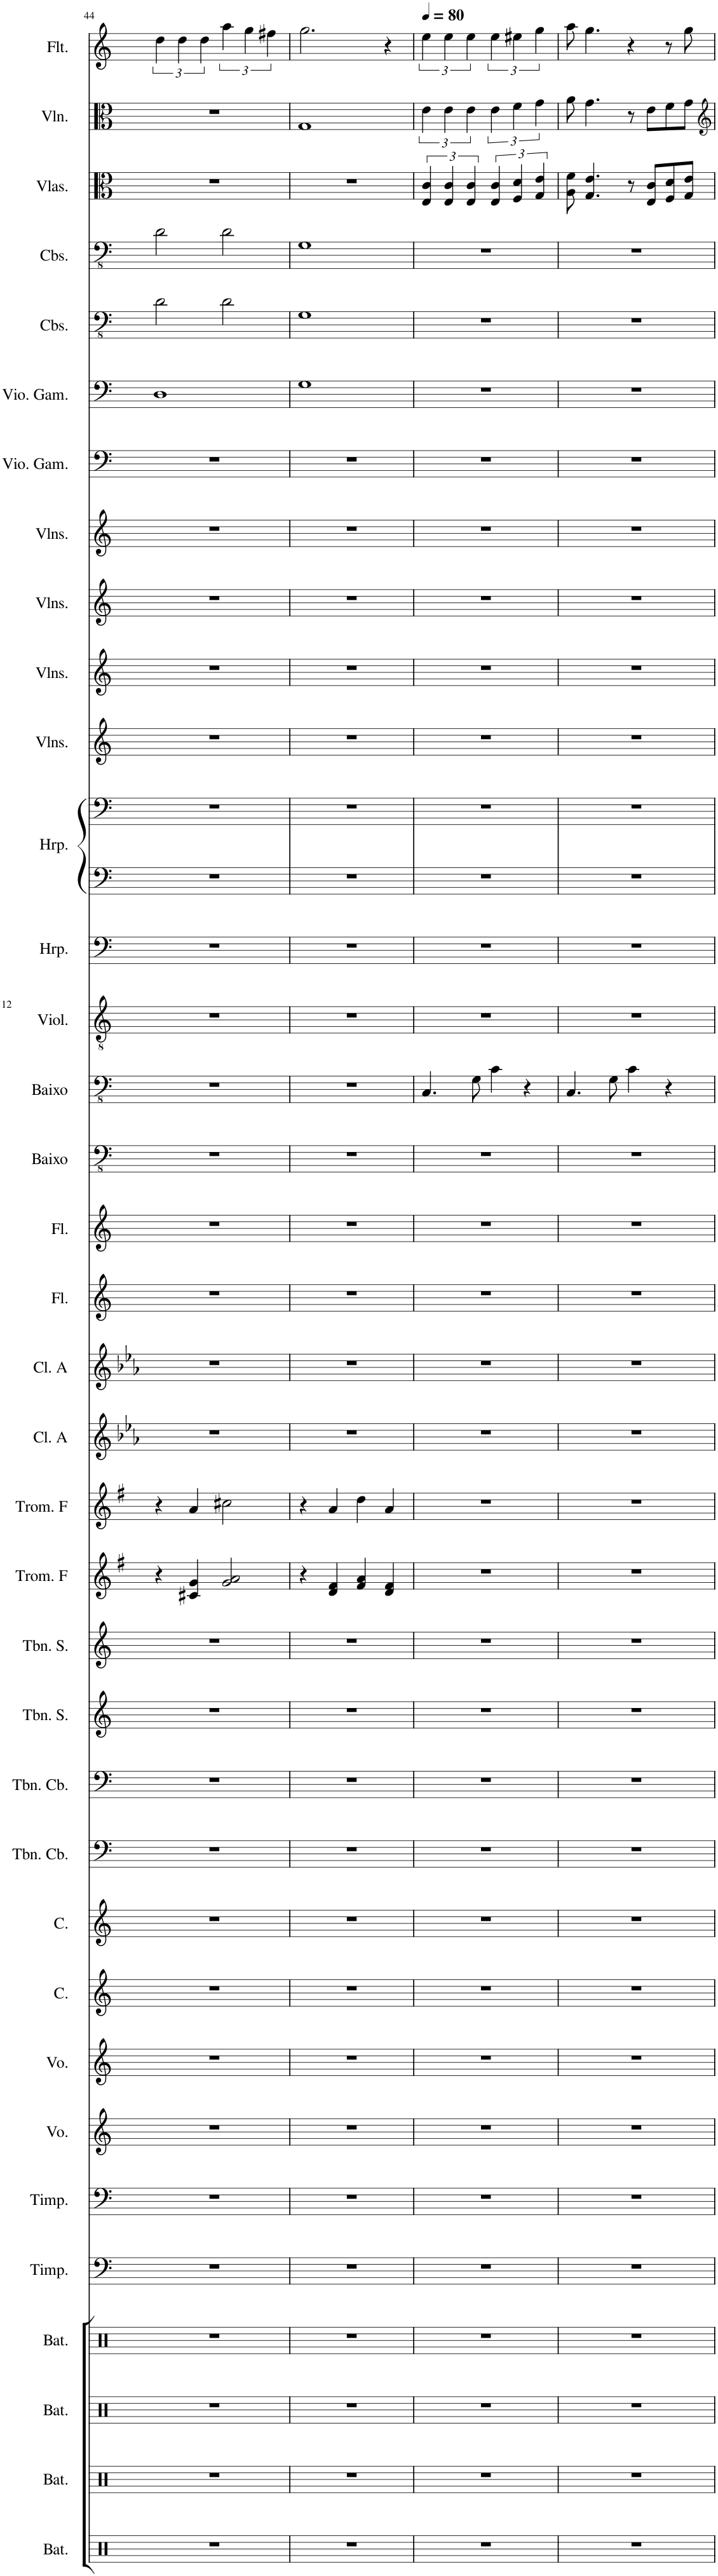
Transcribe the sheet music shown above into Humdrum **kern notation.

**kern	**kern	**kern	**kern	**kern	**kern	**kern	**kern	**kern	**kern	**kern	**kern	**kern	**kern	**kern	**kern	**kern	**kern	**kern	**kern	**kern	**kern	**kern	**kern	**kern	**kern	**kern	**kern	**kern	**kern	**kern	**kern	**kern	**kern	**kern	**kern	**kern
*part36	*part35	*part34	*part33	*part32	*part31	*part30	*part29	*part28	*part27	*part26	*part25	*part24	*part23	*part22	*part21	*part20	*part19	*part18	*part17	*part16	*part15	*part14	*part13	*part12	*part12	*part11	*part10	*part9	*part8	*part7	*part6	*part5	*part4	*part3	*part2	*part1
*staff37	*staff36	*staff35	*staff34	*staff33	*staff32	*staff31	*staff30	*staff29	*staff28	*staff27	*staff26	*staff25	*staff24	*staff23	*staff22	*staff21	*staff20	*staff19	*staff18	*staff17	*staff16	*staff15	*staff14	*staff13	*staff12	*staff11	*staff10	*staff9	*staff8	*staff7	*staff6	*staff5	*staff4	*staff3	*staff2	*staff1
*I"Bateria, percussion	*I"Bateria, Splash Cymbal	*I"Bateria, Crash Cymbal 2	*I"Bateria, Ride Cymbal 2	*I"Tímpano, timpany	*I"Tímpano, timpany	*I"Voz, BassChoir	*I"Voz, BassChoir	*I"Contralto, High Choir	*I"Contralto, High Choir	*I"Trombone Contrabaixo, bass trombones	*I"Trombone Contrabaixo, bass trombones	*I"Trombone Soprano, trombones	*I"Trombone Soprano, trombones	*I"Trompa em F, f. horns	*I"Trompa em F, f. horns	*I"Clarineta em A, clarinet	*I"Clarineta em A, clarinet	*I"Flauta, flute	*I"Flauta, flute	*I"Baixolão, fingered bass	*I"Baixolão, fingered bass	*I"Violão, guitar	*I"Harpa, bass harp	*I"Harpa, harp	*	*I"Violinos, bass slow strings	*I"Violinos, bass slow strings	*I"Violinos, slow strings	*I"Violinos, slow strings	*I"Viola da gamba, tremola strings	*I"Viola da gamba, tremola strings	*I"Contrabaixos, bass strings	*I"Contrabaixos, bass strings	*I"Violas, strings	*I"Violino	*I"Flautim
*I'Bat.	*I'Bat.	*I'Bat.	*I'Bat.	*I'Timp.	*I'Timp.	*I'Vo.	*I'Vo.	*I'C.	*I'C.	*I'Tbn. Cb.	*I'Tbn. Cb.	*I'Tbn. S.	*I'Tbn. S.	*I'Trom. F	*I'Trom. F	*I'Cl. A	*I'Cl. A	*I'Fl.	*I'Fl.	*I'Baixo	*I'Baixo	*I'Viol.	*I'Hrp.	*I'Hrp.	*	*I'Vlns.	*I'Vlns.	*I'Vlns.	*I'Vlns.	*I'Vio. Gam.	*I'Vio. Gam.	*I'Cbs.	*I'Cbs.	*I'Vlas.	*I'Vln.	*I'Flt.
!!LO:PB:g=z
*clefX	*clefX	*clefX	*clefX	*clefF4	*clefF4	*clefG2	*clefG2	*clefG2	*clefG2	*clefF4	*clefF4	*clefG2	*clefG2	*clefG2	*clefG2	*clefG2	*clefG2	*clefG2	*clefG2	*clefFv4	*clefFv4	*clefGv2	*clefF4	*clefG2	*clefF4	*clefG2	*clefG2	*clefG2	*clefG2	*clefF4	*clefF4	*clefFv4	*clefFv4	*clefC3	*clefC3	*clefG2
*	*	*	*	*	*	*	*	*	*	*	*	*	*	*Trd4c7	*Trd4c7	*Trd2c3	*Trd2c3	*	*	*	*	*	*	*	*	*	*	*	*	*	*	*	*	*	*	*Trd-7c-12
*k[]	*k[]	*k[]	*k[]	*k[]	*k[]	*k[]	*k[]	*k[]	*k[]	*k[]	*k[]	*k[]	*k[]	*k[f#]	*k[f#]	*k[b-e-a-]	*k[b-e-a-]	*k[]	*k[]	*k[]	*k[]	*k[]	*k[]	*k[]	*k[]	*k[]	*k[]	*k[]	*k[]	*k[]	*k[]	*k[]	*k[]	*k[]	*k[]	*k[]
*M4/4	*M4/4	*M4/4	*M4/4	*M4/4	*M4/4	*M4/4	*M4/4	*M4/4	*M4/4	*M4/4	*M4/4	*M4/4	*M4/4	*M4/4	*M4/4	*M4/4	*M4/4	*M4/4	*M4/4	*M4/4	*M4/4	*M4/4	*M4/4	*M4/4	*M4/4	*M4/4	*M4/4	*M4/4	*M4/4	*M4/4	*M4/4	*M4/4	*M4/4	*M4/4	*M4/4	*M4/4
=44	=44	=44	=44	=44	=44	=44	=44	=44	=44	=44	=44	=44	=44	=44	=44	=44	=44	=44	=44	=44	=44	=44	=44	=44	=44	=44	=44	=44	=44	=44	=44	=44	=44	=44	=44	=44
1r	1r	1r	1r	1r	1r	1r	1r	1r	1r	1r	1r	1r	1r	4r	4r	1r	1r	1r	1r	1r	1r	1r	1r	1r	1r	1r	1r	1r	1r	1r	1D	2D\	2D\	1r	1r	6dd\
.	.	.	.	.	.	.	.	.	.	.	.	.	.	.	.	.	.	.	.	.	.	.	.	.	.	.	.	.	.	.	.	.	.	.	.	6dd\
.	.	.	.	.	.	.	.	.	.	.	.	.	.	4c#X/ 4g/	4a/	.	.	.	.	.	.	.	.	.	.	.	.	.	.	.	.	.	.	.	.	.
.	.	.	.	.	.	.	.	.	.	.	.	.	.	.	.	.	.	.	.	.	.	.	.	.	.	.	.	.	.	.	.	.	.	.	.	6dd\
.	.	.	.	.	.	.	.	.	.	.	.	.	.	2g/ 2a/	2cc#X\	.	.	.	.	.	.	.	.	.	.	.	.	.	.	.	.	2D\	2D\	.	.	6aa\
.	.	.	.	.	.	.	.	.	.	.	.	.	.	.	.	.	.	.	.	.	.	.	.	.	.	.	.	.	.	.	.	.	.	.	.	6gg\
.	.	.	.	.	.	.	.	.	.	.	.	.	.	.	.	.	.	.	.	.	.	.	.	.	.	.	.	.	.	.	.	.	.	.	.	6ff#X\
=45	=45	=45	=45	=45	=45	=45	=45	=45	=45	=45	=45	=45	=45	=45	=45	=45	=45	=45	=45	=45	=45	=45	=45	=45	=45	=45	=45	=45	=45	=45	=45	=45	=45	=45	=45	=45
1r	1r	1r	1r	1r	1r	1r	1r	1r	1r	1r	1r	1r	1r	4r	4r	1r	1r	1r	1r	1r	1r	1r	1r	1r	1r	1r	1r	1r	1r	1r	1G	1GG	1GG	1r	1G	2.gg\
.	.	.	.	.	.	.	.	.	.	.	.	.	.	4d/ 4f#/	4a/	.	.	.	.	.	.	.	.	.	.	.	.	.	.	.	.	.	.	.	.	.
.	.	.	.	.	.	.	.	.	.	.	.	.	.	4f#/ 4a/	4dd\	.	.	.	.	.	.	.	.	.	.	.	.	.	.	.	.	.	.	.	.	.
.	.	.	.	.	.	.	.	.	.	.	.	.	.	4d/ 4f#/	4a/	.	.	.	.	.	.	.	.	.	.	.	.	.	.	.	.	.	.	.	.	4r
=46	=46	=46	=46	=46	=46	=46	=46	=46	=46	=46	=46	=46	=46	=46	=46	=46	=46	=46	=46	=46	=46	=46	=46	=46	=46	=46	=46	=46	=46	=46	=46	=46	=46	=46	=46	=46
*	*	*	*	*	*	*	*	*	*	*	*	*	*	*	*	*	*	*	*	*	*	*	*	*	*	*	*	*	*	*	*	*	*	*	*	*MM80
1r	1r	1r	1r	1r	1r	1r	1r	1r	1r	1r	1r	1r	1r	1r	1r	1r	1r	1r	1r	1r	4.CC/	1r	1r	1r	1r	1r	1r	1r	1r	1r	1r	1r	1r	6E/ 6c/	6e\	6ee\
.	.	.	.	.	.	.	.	.	.	.	.	.	.	.	.	.	.	.	.	.	.	.	.	.	.	.	.	.	.	.	.	.	.	6E/ 6c/	6e\	6ee\
.	.	.	.	.	.	.	.	.	.	.	.	.	.	.	.	.	.	.	.	.	.	.	.	.	.	.	.	.	.	.	.	.	.	6E/ 6c/	6e\	6ee\
.	.	.	.	.	.	.	.	.	.	.	.	.	.	.	.	.	.	.	.	.	8GG\	.	.	.	.	.	.	.	.	.	.	.	.	.	.	.
.	.	.	.	.	.	.	.	.	.	.	.	.	.	.	.	.	.	.	.	.	4C\	.	.	.	.	.	.	.	.	.	.	.	.	6E/ 6c/	6e\	6ee\
.	.	.	.	.	.	.	.	.	.	.	.	.	.	.	.	.	.	.	.	.	.	.	.	.	.	.	.	.	.	.	.	.	.	6F/ 6d/	6f\	6ee#X\
.	.	.	.	.	.	.	.	.	.	.	.	.	.	.	.	.	.	.	.	.	4r	.	.	.	.	.	.	.	.	.	.	.	.	.	.	.
.	.	.	.	.	.	.	.	.	.	.	.	.	.	.	.	.	.	.	.	.	.	.	.	.	.	.	.	.	.	.	.	.	.	6G/ 6e/	6g\	6gg\
=47	=47	=47	=47	=47	=47	=47	=47	=47	=47	=47	=47	=47	=47	=47	=47	=47	=47	=47	=47	=47	=47	=47	=47	=47	=47	=47	=47	=47	=47	=47	=47	=47	=47	=47	=47	=47
1r	1r	1r	1r	1r	1r	1r	1r	1r	1r	1r	1r	1r	1r	1r	1r	1r	1r	1r	1r	1r	4.CC/	1r	1r	1r	1r	1r	1r	1r	1r	1r	1r	1r	1r	8A\ 8f\	8a\	8aa\
.	.	.	.	.	.	.	.	.	.	.	.	.	.	.	.	.	.	.	.	.	.	.	.	.	.	.	.	.	.	.	.	.	.	4.G/ 4.e/	4.g\	4.gg\
.	.	.	.	.	.	.	.	.	.	.	.	.	.	.	.	.	.	.	.	.	8GG\	.	.	.	.	.	.	.	.	.	.	.	.	.	.	.
.	.	.	.	.	.	.	.	.	.	.	.	.	.	.	.	.	.	.	.	.	4C\	.	.	.	.	.	.	.	.	.	.	.	.	8r	8r	4r
.	.	.	.	.	.	.	.	.	.	.	.	.	.	.	.	.	.	.	.	.	.	.	.	.	.	.	.	.	.	.	.	.	.	8E/ 8c/L	8e\L	.
.	.	.	.	.	.	.	.	.	.	.	.	.	.	.	.	.	.	.	.	.	4r	.	.	.	.	.	.	.	.	.	.	.	.	8F/ 8d/	8f\	8r
.	.	.	.	.	.	.	.	.	.	.	.	.	.	.	.	.	.	.	.	.	.	.	.	.	.	.	.	.	.	.	.	.	.	8G/ 8e/J	8g\J	8gg\
=	=	=	=	=	=	=	=	=	=	=	=	=	=	=	=	=	=	=	=	=	=	=	=	=	=	=	=	=	=	=	=	=	=	=	=	=
*-	*-	*-	*-	*-	*-	*-	*-	*-	*-	*-	*-	*-	*-	*-	*-	*-	*-	*-	*-	*-	*-	*-	*-	*-	*-	*-	*-	*-	*-	*-	*-	*-	*-	*-	*-	*-
